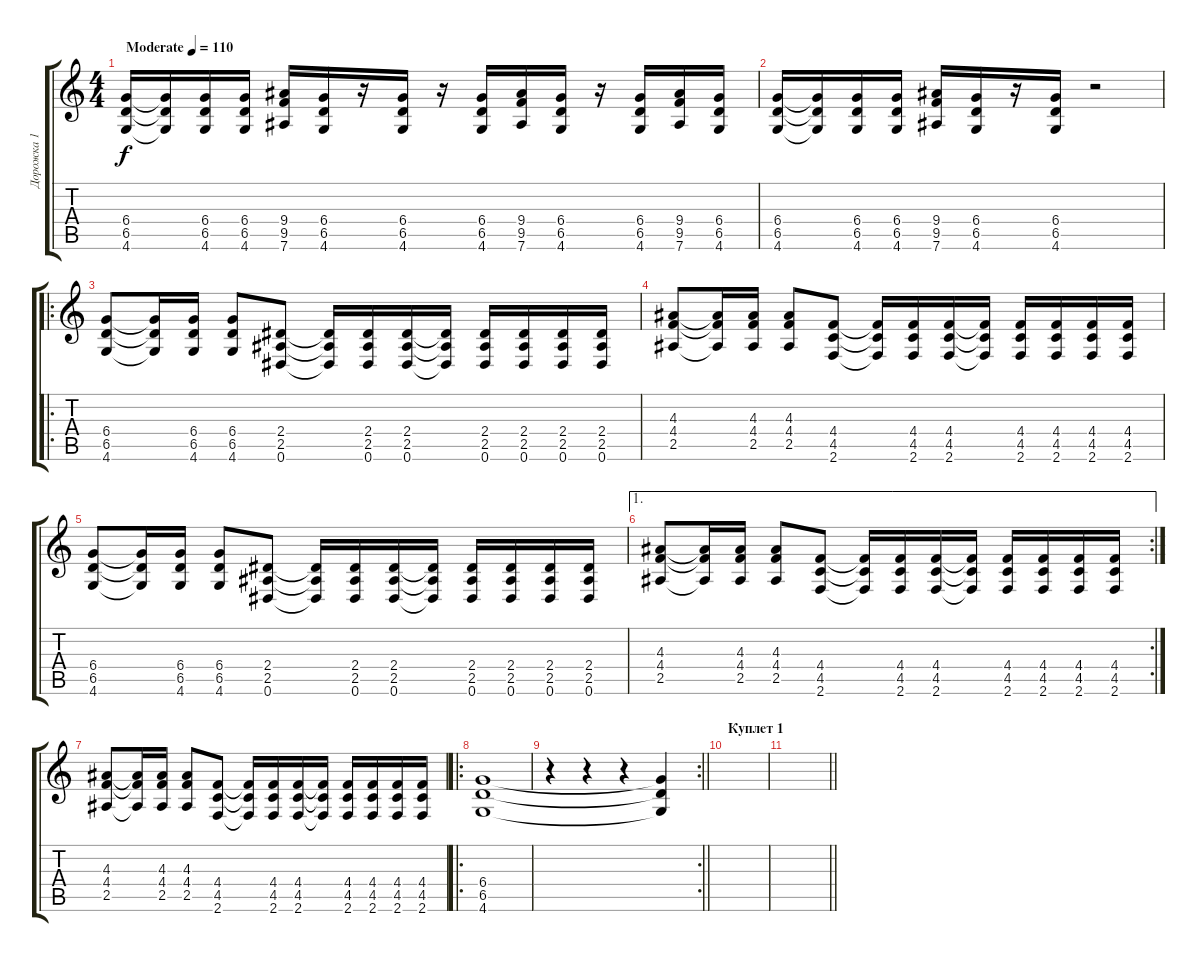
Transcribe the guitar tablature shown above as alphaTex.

\track ("Дорожка 1" "Дорожка 1") {instrument overdrivenguitar}
\staff {score tabs}
\tuning (Eb4 Bb3 Gb3 Db3 Ab2 Eb2) {hide}
\ts (4 4)
\tempo (110 "Moderate")
\clef g2
\ks c
(6.4 6.5 4.6).16{dy f instrument overdrivenguitar} (6.4{t} 6.5{t} 4.6{t}).16 (6.4 6.5 4.6).16 (6.4 6.5 4.6).16 (9.4 9.5 7.6).16 (6.4 6.5 4.6).16 r.16 (6.4 6.5 4.6).16 r.16 (6.4 6.5 4.6).16 (9.4 9.5 7.6).16 (6.4 6.5 4.6).16 r.16 (6.4 6.5 4.6).16 (9.4 9.5 7.6).16 (6.4 6.5 4.6).16 |
(6.4 6.5 4.6).16 (6.4{t} 6.5{t} 4.6{t}).16 (6.4 6.5 4.6).16 (6.4 6.5 4.6).16 (9.4 9.5 7.6).16 (6.4 6.5 4.6).16 r.16 (6.4 6.5 4.6).16 r.2 |
\ro
(6.4 6.5 4.6).8{volume 16} (6.4{t} 6.5{t} 4.6{t}).16 (6.4 6.5 4.6).16 (6.4 6.5 4.6).8 (2.4 2.5 0.6).8 (2.4{t} 2.5{t} 0.6{t}).16 (2.4 2.5 0.6).16 (2.4 2.5 0.6).16 (2.4{t} 2.5{t} 0.6{t}).16 (2.4 2.5 0.6).16 (2.4 2.5 0.6).16 (2.4 2.5 0.6).16 (2.4 2.5 0.6).16 |
(4.3 4.4 2.5).8 (4.3{t} 4.4{t} 2.5{t}).16 (4.3 4.4 2.5).16 (4.3 4.4 2.5).8 (4.4 4.5 2.6).8 (4.4{t} 4.5{t} 2.6{t}).16 (4.4 4.5 2.6).16 (4.4 4.5 2.6).16 (4.4{t} 4.5{t} 2.6{t}).16 (4.4 4.5 2.6).16 (4.4 4.5 2.6).16 (4.4 4.5 2.6).16 (4.4 4.5 2.6).16 |
(6.4 6.5 4.6).8 (6.4{t} 6.5{t} 4.6{t}).16 (6.4 6.5 4.6).16 (6.4 6.5 4.6).8 (2.4 2.5 0.6).8 (2.4{t} 2.5{t} 0.6{t}).16 (2.4 2.5 0.6).16 (2.4 2.5 0.6).16 (2.4{t} 2.5{t} 0.6{t}).16 (2.4 2.5 0.6).16 (2.4 2.5 0.6).16 (2.4 2.5 0.6).16 (2.4 2.5 0.6).16 |
\ae 1
\rc 2
(4.3 4.4 2.5).8 (4.3{t} 4.4{t} 2.5{t}).16 (4.3 4.4 2.5).16 (4.3 4.4 2.5).8 (4.4 4.5 2.6).8 (4.4{t} 4.5{t} 2.6{t}).16 (4.4 4.5 2.6).16 (4.4 4.5 2.6).16 (4.4{t} 4.5{t} 2.6{t}).16 (4.4 4.5 2.6).16 (4.4 4.5 2.6).16 (4.4 4.5 2.6).16 (4.4 4.5 2.6).16 |
(4.3 4.4 2.5).8 (4.3{t} 4.4{t} 2.5{t}).16 (4.3 4.4 2.5).16 (4.3 4.4 2.5).8 (4.4 4.5 2.6).8 (4.4{t} 4.5{t} 2.6{t}).16 (4.4 4.5 2.6).16 (4.4 4.5 2.6).16 (4.4{t} 4.5{t} 2.6{t}).16 (4.4 4.5 2.6).16 (4.4 4.5 2.6).16 (4.4 4.5 2.6).16 (4.4 4.5 2.6).16 |
\ro
(6.4 6.5 4.6).1 |
\rc 2
\barLineRight lightlight
r.4 r.4 r.4 (6.4{t} 6.5{t} 4.6{t}).4 |
\section ("" "Куплет 1")
|
\barLineRight lightlight
